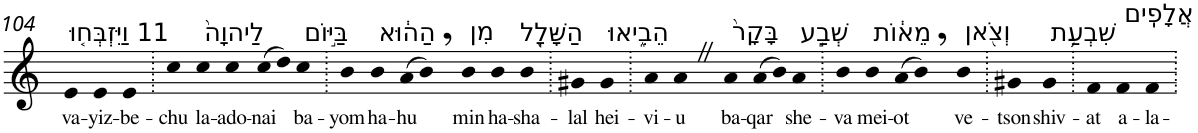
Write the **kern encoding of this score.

**kern	**text
*part1	*part1
*staff1	*staff1
*I"Piano	*
*I'Pno	*
!!LO:PB:g=z
*clefG2	*
*k[]	*
=104	=104
!LO:TX:a:t=11 וַיִּזְבְּח֤וּ	!
!	!LO:LY:b
4e	va-
!	!LO:LY:b
4e	-yiz-
!	!LO:LY:b
4e	-be-
=105.	=105.
!	!LO:LY:b
4cc	-chu
!LO:TX:a:t=לַיהוָה֙	!
!	!LO:LY:b
4cc	la-
!	!LO:LY:b
4cc	-ado-
!	!LO:LY:b
(>8cc	-nai
8dd)	.
!LO:TX:a:t=בַּיּ֣וֹם	!
!	!LO:LY:b
4cc	ba-
=106.	=106.
!	!LO:LY:b
4b	-yom
!LO:TX:a:t=הַה֔וּא	!
!	!LO:LY:b
4b	ha-
!	!LO:LY:b
(>8a	-hu
8b,)	.
!LO:TX:a:t=מִן	!
!	!LO:LY:b
4b	min
!LO:TX:a:t=הַשָּׁלָ֖ל	!
!	!LO:LY:b
4b	ha-
!	!LO:LY:b
4b	-sha-
=107.	=107.
!	!LO:LY:b
4g#X	-lal
!LO:TX:a:t=הֵבִ֑יאוּ	!
!	!LO:LY:b
4g#	hei-
=108.	=108.
!	!LO:LY:b
4a	-vi-
!	!LO:LY:b
4aZ	-u
!LO:TX:a:t=בָּקָר֙	!
!	!LO:LY:b
4a	ba-
!	!LO:LY:b
(>8a	-qar
8b)	.
!LO:TX:a:t=שְׁבַ֣ע	!
!	!LO:LY:b
4a	she-
=109.	=109.
!	!LO:LY:b
4b	-va
!LO:TX:a:t=מֵא֔וֹת	!
!	!LO:LY:b
4b	mei-
!	!LO:LY:b
(>8a	-ot
8b,)	.
!LO:TX:a:t=וְצֹ֖אן	!
!	!LO:LY:b
4b	ve-
=110.	=110.
!	!LO:LY:b
4g#X	-tson
!LO:TX:a:t=שִׁבְעַ֥ת	!
!	!LO:LY:b
4g#	shiv-
=111.	=111.
!	!LO:LY:b
4f	-at
!LO:TX:a:t=אֲלָפִֽים	!
!	!LO:LY:b
4f	a-
!	!LO:LY:b
4f	-la-
=.	=.
*-	*-
